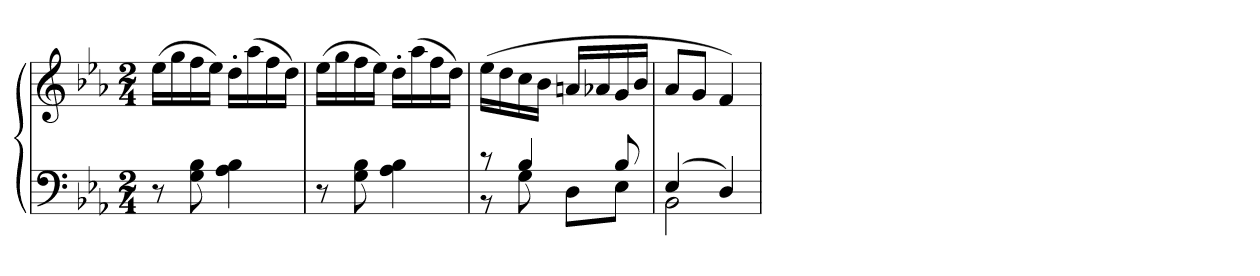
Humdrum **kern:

**kern	**kern
*part1	*part1
*staff2	*staff1
*clefF4	*clefG2
*k[b-e-a-]	*k[b-e-a-]
*M2/4	*M2/4
=	=
8r	(16ee-LL
.	16gg
8G 8B-	16ff
.	16ee-JJ)
4A- 4B-	16dd'LL
.	(16aa-
.	16ff
.	16ddJJ)
=	=
8r	(16ee-LL
.	16gg
8G 8B-	16ff
.	16ee-JJ)
4A- 4B-	16dd'LL
.	(16aa-
.	16ff
.	16ddJJ)
=	=
*^	*
8r	8r	(16ee-LL
.	.	16dd
4B-	8G	16cc
.	.	16b-JJ
.	8DL	16anLL
.	.	16a-X
8B-	8E-J	16g
.	.	16b-JJ
=	=	=
(4E-	2BB-	8a-L
.	.	8gJ
4D)	.	4f)
*v	*v	*
=	=
*-	*-
